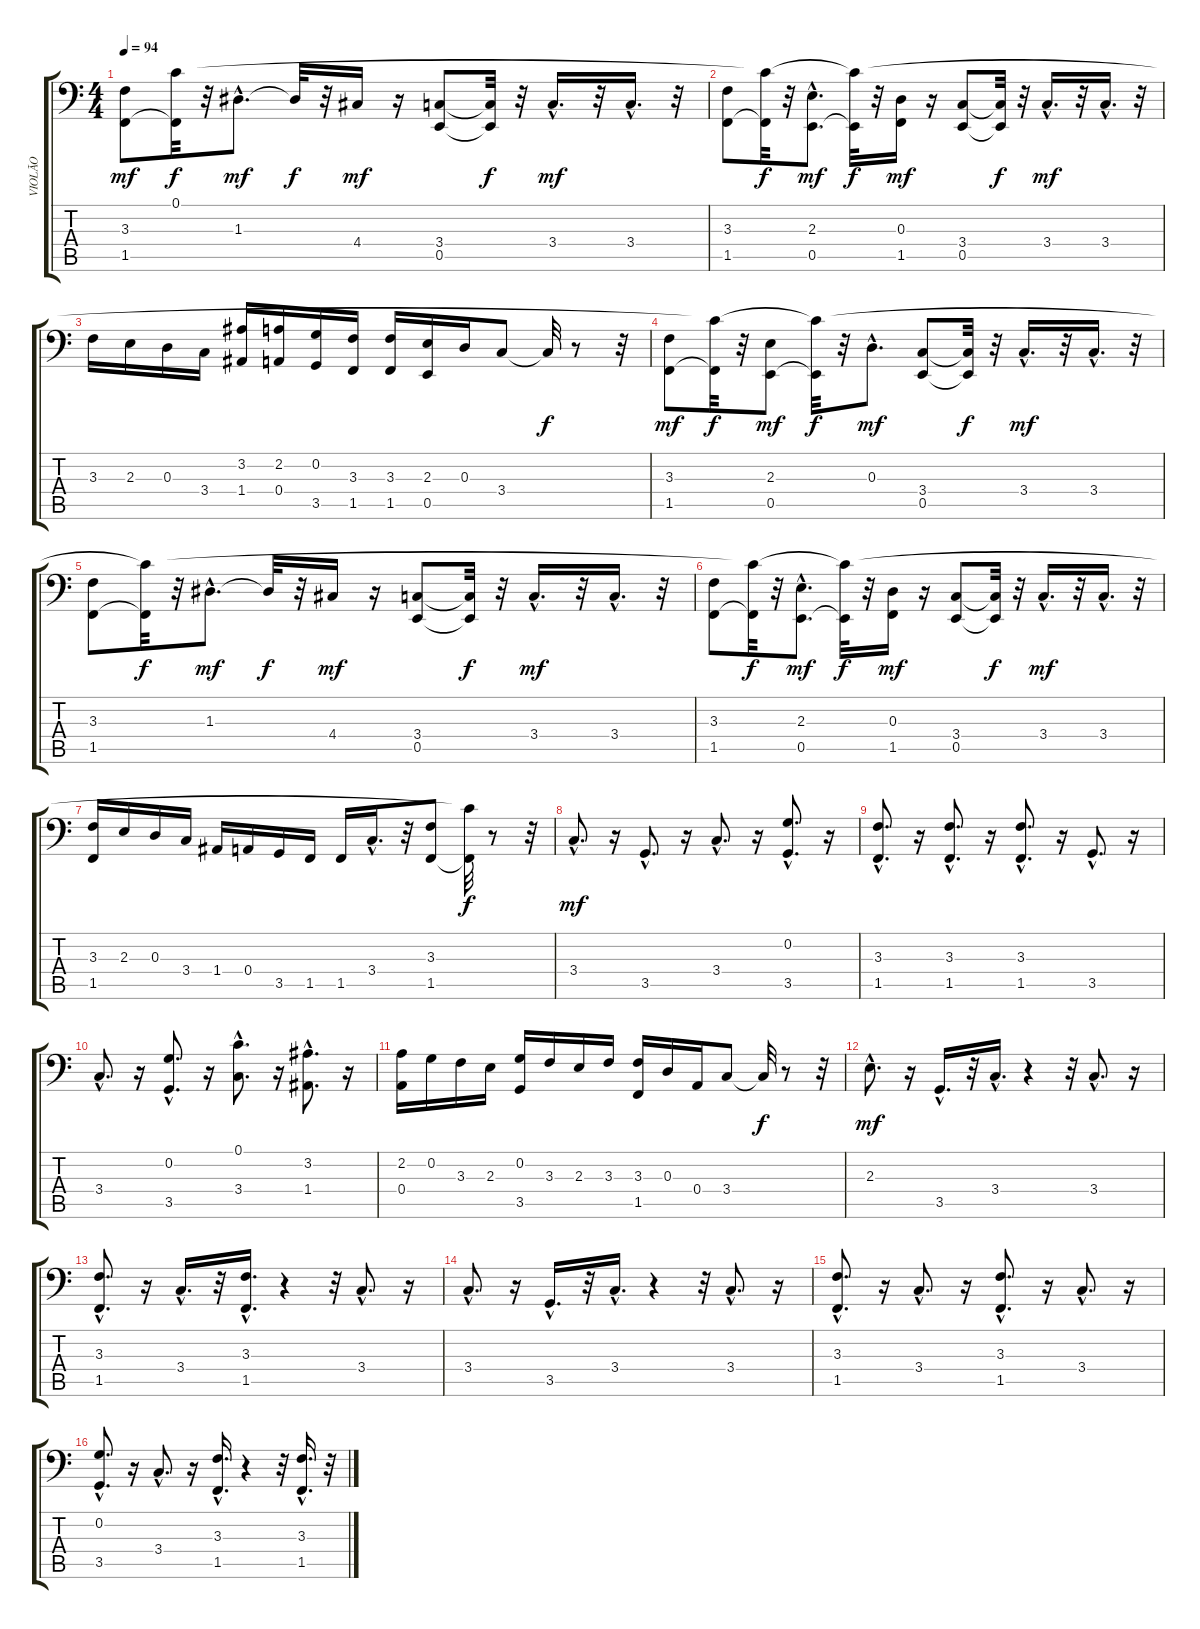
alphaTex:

\track ("VIOLÃO" "VIOLÃO") {instrument fretlessbass}
\staff {score tabs}
\tuning (C3 G2 D2 A1 E1 B0) {hide}
\ts (4 4)
\tempo 94
\clef f4
\ks c
(3.3 1.5).8{dy mf} (0.1{t} 1.5{t}).32{dy f} r.32 1.3{hac}.8{d dy mf} 1.3{t}.32{dy f} r.32 4.4.16{dy mf} r.16 (3.4 0.5).8 (3.4{t} 0.5{t}).32{dy f} r.32 3.4{hac}.16{d dy mf} r.32 3.4{hac}.16{d} r.32 |
(3.3 1.5).8 (0.1{t} 1.5{t}).32{dy f} r.32 (2.3{hac} 0.5{hac}).8{d dy mf} (0.1{t} 0.5{t}).32{dy f} r.32 (0.3 1.5).16{dy mf} r.16 (3.4 0.5).8 (3.4{t} 0.5{t}).32{dy f} r.32 3.4{hac}.16{d dy mf} r.32 3.4{hac}.16{d} r.32 |
3.3.16 2.3.16 0.3.16 3.4.16 (3.2 1.4).16 (2.2 0.4).16 (0.2 3.5).16 (3.3 1.5).16 (3.3 1.5).16 (2.3 0.5).16 0.3.16 3.4.8 3.4{t}.32{dy f} r.8 r.32 |
(3.3 1.5).8{dy mf} (0.1{t} 1.5{t}).32{dy f} r.32 (2.3 0.5).8{dy mf} (0.1{t} 0.5{t}).32{dy f} r.32 0.3{hac}.8{d dy mf} (3.4 0.5).8 (3.4{t} 0.5{t}).32{dy f} r.32 3.4{hac}.16{d dy mf} r.32 3.4{hac}.16{d} r.32 |
(3.3 1.5).8 (0.1{t} 1.5{t}).32{dy f} r.32 1.3{hac}.8{d dy mf} 1.3{t}.32{dy f} r.32 4.4.16{dy mf} r.16 (3.4 0.5).8 (3.4{t} 0.5{t}).32{dy f} r.32 3.4{hac}.16{d dy mf} r.32 3.4{hac}.16{d} r.32 |
(3.3 1.5).8 (0.1{t} 1.5{t}).32{dy f} r.32 (2.3{hac} 0.5{hac}).8{d dy mf} (0.1{t} 0.5{t}).32{dy f} r.32 (0.3 1.5).16{dy mf} r.16 (3.4 0.5).8 (3.4{t} 0.5{t}).32{dy f} r.32 3.4{hac}.16{d dy mf} r.32 3.4{hac}.16{d} r.32 |
(3.3 1.5).16 2.3.16 0.3.16 3.4.16 1.4.16 0.4.16 3.5.16 1.5.16 1.5.16 3.4{hac}.16{d} r.32 (3.3 1.5).8 (0.1{t} 1.5{t}).32{dy f} r.8 r.32 |
3.4{hac}.8{d dy mf} r.16 3.5{hac}.8{d} r.16 3.4{hac}.8{d} r.16 (0.2{hac} 3.5{hac}).8{d} r.16 |
(3.3{hac} 1.5{hac}).8{d} r.16 (3.3{hac} 1.5{hac}).8{d} r.16 (3.3{hac} 1.5{hac}).8{d} r.16 3.5{hac}.8{d} r.16 |
3.4{hac}.8{d} r.16 (0.2{hac} 3.5{hac}).8{d} r.16 (0.1{hac} 3.4{hac}).8{d} r.16 (3.2{hac} 1.4{hac}).8{d} r.16 |
(2.2 0.4).16 0.2.16 3.3.16 2.3.16 (0.2 3.5).16 3.3.16 2.3.16 3.3.16 (3.3 1.5).16 0.3.16 0.4.16 3.4.8 3.4{t}.32{dy f} r.8 r.32 |
2.3{hac}.8{d dy mf} r.16 3.5{hac}.16{d} r.32 3.4{hac}.16{d} r.4 r.32 3.4{hac}.8{d} r.16 |
(3.3{hac} 1.5{hac}).8{d} r.16 3.4{hac}.16{d} r.32 (3.3{hac} 1.5{hac}).16{d} r.4 r.32 3.4{hac}.8{d} r.16 |
3.4{hac}.8{d} r.16 3.5{hac}.16{d} r.32 3.4{hac}.16{d} r.4 r.32 3.4{hac}.8{d} r.16 |
(3.3{hac} 1.5{hac}).8{d} r.16 3.4{hac}.8{d} r.16 (3.3{hac} 1.5{hac}).8{d} r.16 3.4{hac}.8{d} r.16 |
(0.2{hac} 3.5{hac}).8{d} r.16 3.4{hac}.8{d} r.16 (3.3{hac} 1.5{hac}).16{d} r.4 r.32 (3.3{hac} 1.5{hac}).16{d} r.32
